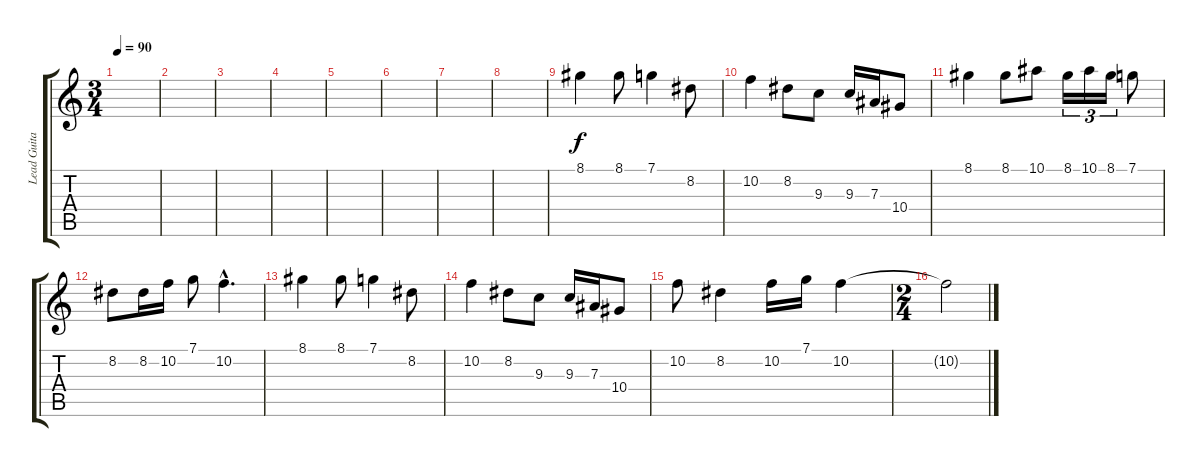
\track ("Lead Guitar 1" "Lead Guita") {instrument distortionguitar}
\staff {score tabs}
\tuning (C4 G3 Eb3 Bb2 F2 C2) {hide}
\ts (3 4)
\tempo 90
\clef g2
\ks c
|
|
|
|
|
|
|
|
8.1.4 8.1.8 7.1.4 8.2.8 |
10.2.4 8.2.8 9.3.8 9.3.16 7.3.16 10.4.8 |
8.1.4 8.1.8 10.1.8 8.1.16{tu (3 2)} 10.1.16{tu (3 2)} 8.1.16{tu (3 2)} 7.1.8 |
8.2.8 8.2.16 10.2.16 7.1.8 10.2{hac}.4{d} |
8.1.4 8.1.8 7.1.4 8.2.8 |
10.2.4 8.2.8 9.3.8 9.3.16 7.3.16 10.4.8 |
10.2.8 8.2.4 10.2.16 7.1.16 10.2.4 |
\ts (2 4)
10.2{t}.2
